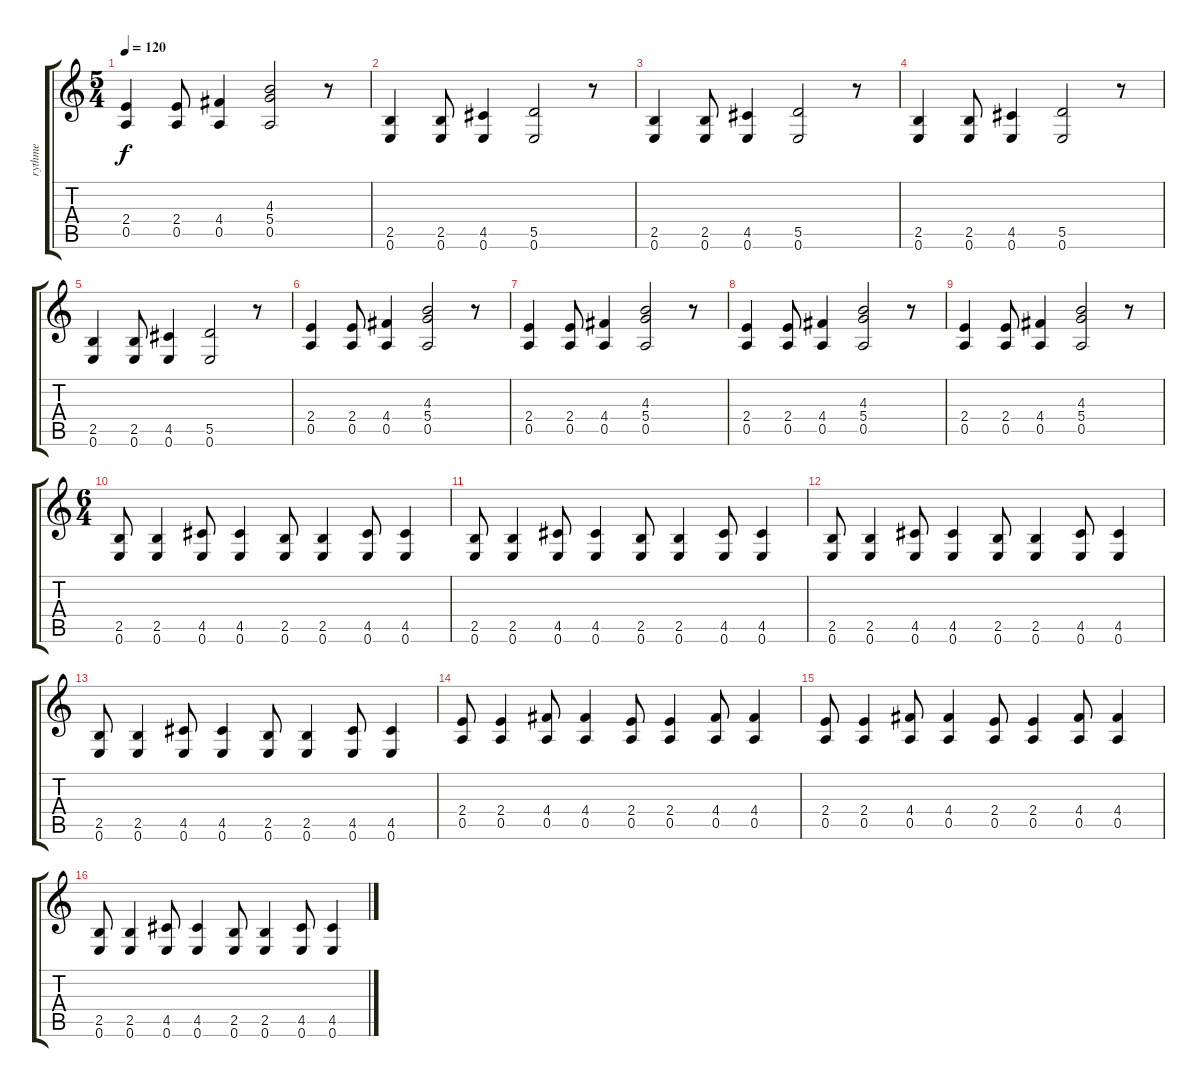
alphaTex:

\track ("rythme" "rythme") {instrument distortionguitar}
\staff {score tabs}
\tuning (E4 B3 G3 D3 A2 E2) {hide}
\ts (5 4)
\tempo 120
\clef g2
\ks c
(2.4 0.5).4{dy f} (2.4 0.5).8 (4.4 0.5).4 (4.3 5.4 0.5).2 r.8 |
(2.5 0.6).4 (2.5 0.6).8 (4.5 0.6).4 (5.5 0.6).2 r.8 |
(2.5 0.6).4 (2.5 0.6).8 (4.5 0.6).4 (5.5 0.6).2 r.8 |
(2.5 0.6).4 (2.5 0.6).8 (4.5 0.6).4 (5.5 0.6).2 r.8 |
(2.5 0.6).4 (2.5 0.6).8 (4.5 0.6).4 (5.5 0.6).2 r.8 |
(2.4 0.5).4 (2.4 0.5).8 (4.4 0.5).4 (4.3 5.4 0.5).2 r.8 |
(2.4 0.5).4 (2.4 0.5).8 (4.4 0.5).4 (4.3 5.4 0.5).2 r.8 |
(2.4 0.5).4 (2.4 0.5).8 (4.4 0.5).4 (4.3 5.4 0.5).2 r.8 |
(2.4 0.5).4 (2.4 0.5).8 (4.4 0.5).4 (4.3 5.4 0.5).2 r.8 |
\ts (6 4)
(2.5 0.6).8 (2.5 0.6).4 (4.5 0.6).8 (4.5 0.6).4 (2.5 0.6).8 (2.5 0.6).4 (4.5 0.6).8 (4.5 0.6).4 |
(2.5 0.6).8 (2.5 0.6).4 (4.5 0.6).8 (4.5 0.6).4 (2.5 0.6).8 (2.5 0.6).4 (4.5 0.6).8 (4.5 0.6).4 |
(2.5 0.6).8 (2.5 0.6).4 (4.5 0.6).8 (4.5 0.6).4 (2.5 0.6).8 (2.5 0.6).4 (4.5 0.6).8 (4.5 0.6).4 |
(2.5 0.6).8 (2.5 0.6).4 (4.5 0.6).8 (4.5 0.6).4 (2.5 0.6).8 (2.5 0.6).4 (4.5 0.6).8 (4.5 0.6).4 |
(2.4 0.5).8 (2.4 0.5).4 (4.4 0.5).8 (4.4 0.5).4 (2.4 0.5).8 (2.4 0.5).4 (4.4 0.5).8 (4.4 0.5).4 |
(2.4 0.5).8 (2.4 0.5).4 (4.4 0.5).8 (4.4 0.5).4 (2.4 0.5).8 (2.4 0.5).4 (4.4 0.5).8 (4.4 0.5).4 |
(2.5 0.6).8 (2.5 0.6).4 (4.5 0.6).8 (4.5 0.6).4 (2.5 0.6).8 (2.5 0.6).4 (4.5 0.6).8 (4.5 0.6).4
